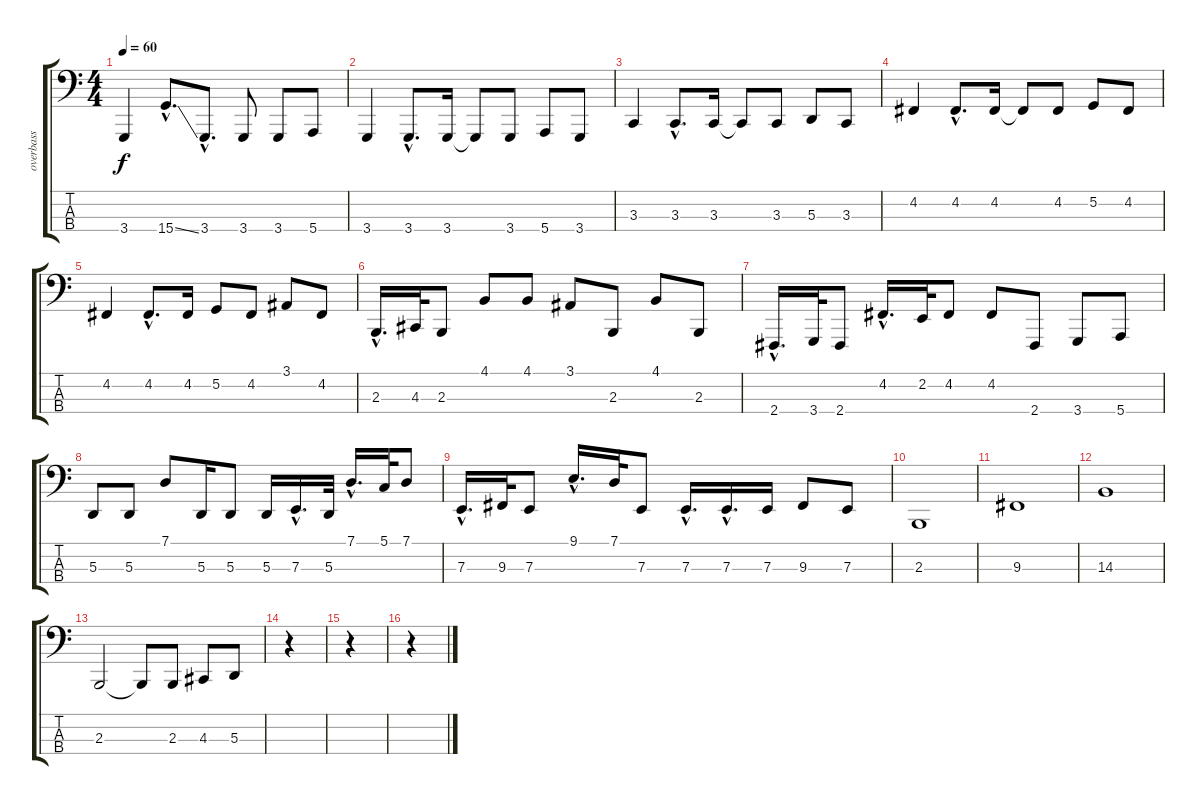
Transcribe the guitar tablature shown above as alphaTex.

\track ("overbass" "overbass") {instrument lead2sawtooth}
\staff {score tabs}
\tuning (G2 D2 A1 E1) {hide}
\ts (4 4)
\tempo 60
\clef f4
\ks c
3.4.4{dy f} 15.4{ss hac}.8{d} 3.4{hac}.8{d} 3.4.8 3.4.8 5.4.8 |
3.4.4 3.4{hac}.8{d} 3.4.16 3.4{t}.8 3.4.8 5.4.8 3.4.8 |
3.3.4 3.3{hac}.8{d} 3.3.16 3.3{t}.8 3.3.8 5.3.8 3.3.8 |
4.2.4 4.2{hac}.8{d} 4.2.16 4.2{t}.8 4.2.8 5.2.8 4.2.8 |
4.2.4 4.2{hac}.8{d} 4.2.16 5.2.8 4.2.8 3.1.8 4.2.8 |
2.3{hac}.16{d} 4.3.32 2.3.8 4.1.8 4.1.8 3.1.8 2.3.8 4.1.8 2.3.8 |
2.4{hac}.16{d} 3.4.32 2.4.8 4.2{hac}.16{d} 2.2.32 4.2.8 4.2.8 2.4.8 3.4.8 5.4.8 |
5.3.8 5.3.8 7.1.8 5.3.16 5.3.8 5.3.16 7.3{hac}.16{d} 5.3.32 7.1{hac}.16{d} 5.1.32 7.1.8 |
7.3{hac}.16{d} 9.3.32 7.3.8 9.1{hac}.16{d} 7.1.32 7.3.8 7.3{hac}.16{d} 7.3{hac}.16{d} 7.3.16 9.3.8 7.3.8 |
2.3.1 |
9.3.1 |
14.3.1{volume 5} |
2.3.2{volume 2} 2.3{t}.8 2.3.8 4.3.8 5.3.8 |
r.4 |
r.4 |
r.4
